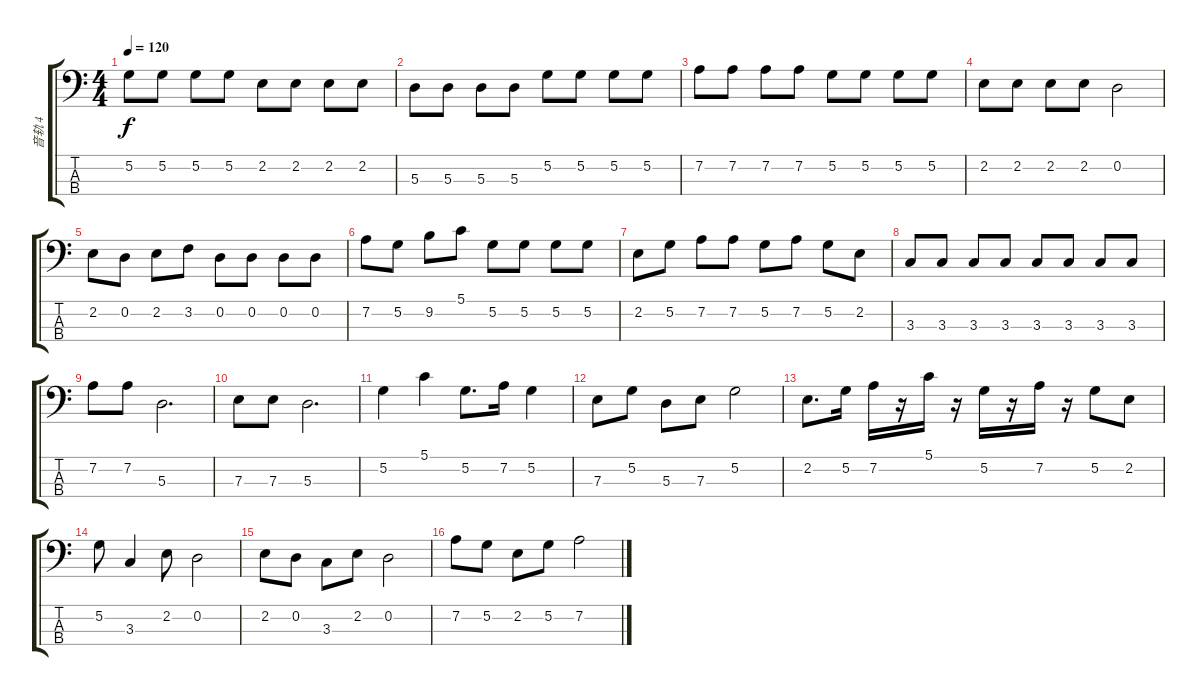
\track ("音轨 4" "音轨 4") {instrument fretlessbass}
\staff {score tabs}
\tuning (G2 D2 A1 E1) {hide}
\ts (4 4)
\tempo 120
\clef f4
\ks c
5.2.8{dy f} 5.2.8 5.2.8 5.2.8 2.2.8 2.2.8 2.2.8 2.2.8 |
5.3.8 5.3.8 5.3.8 5.3.8 5.2.8 5.2.8 5.2.8 5.2.8 |
7.2.8 7.2.8 7.2.8 7.2.8 5.2.8 5.2.8 5.2.8 5.2.8 |
2.2.8 2.2.8 2.2.8 2.2.8 0.2.2 |
2.2.8 0.2.8 2.2.8 3.2.8 0.2.8 0.2.8 0.2.8 0.2.8 |
7.2.8 5.2.8 9.2.8 5.1.8 5.2.8 5.2.8 5.2.8 5.2.8 |
2.2.8 5.2.8 7.2.8 7.2.8 5.2.8 7.2.8 5.2.8 2.2.8 |
3.3.8 3.3.8 3.3.8 3.3.8 3.3.8 3.3.8 3.3.8 3.3.8 |
7.2.8 7.2.8 5.3.2{d} |
7.3.8 7.3.8 5.3.2{d} |
5.2.4 5.1.4 5.2.8{d} 7.2.16 5.2.4 |
7.3.8 5.2.8 5.3.8 7.3.8 5.2.2 |
2.2.8{d} 5.2.16 7.2.16 r.16 5.1.16 r.16 5.2.16 r.16 7.2.16 r.16 5.2.8 2.2.8 |
5.2.8 3.3.4 2.2.8 0.2.2 |
2.2.8 0.2.8 3.3.8 2.2.8 0.2.2 |
7.2.8 5.2.8 2.2.8 5.2.8 7.2.2
